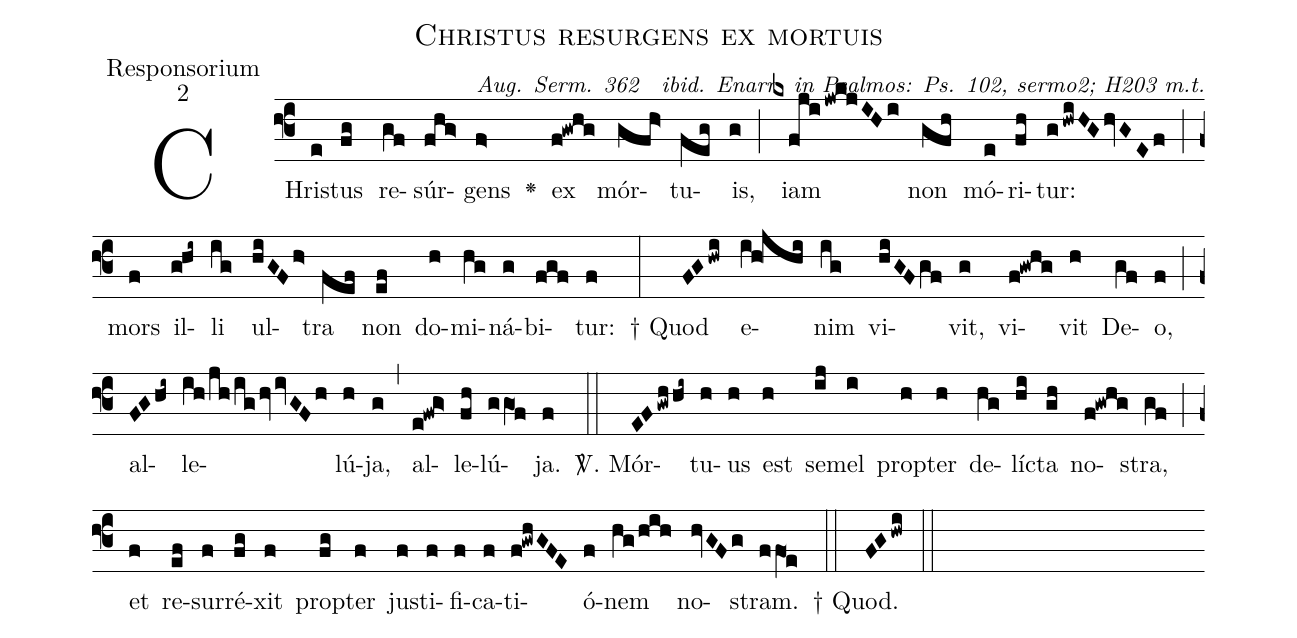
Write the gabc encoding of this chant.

name:Christus resurgens ex mortuis;
office-part:Responsorium;
mode:2;
commentary:ꝶ Aug. Serm. 362 ꝟ ibid. Enarr. in Psalmos: Ps. 102, sermo2; H203 m.t.;
%%
(f3)CHri(e)stus(fg) re(gf)súr(fhg>)gens(f>)

<v>\greheightstar</v>()
ex(f!gwhg) mór(gfh>)tu(feg)is,(g) (;)
iam(kxfji/jwkjIHi) non(gfh) mó(e)ri(fh)tur:(ghwiHGhvGEf) (;)
mors(f) il(ghi~)li(ig) ul(hiGFh>)tra(fef) non(ef) do(h)mi(hg)ná(g)bi(fgf)tur:(f) (:)

† Quod(FGhwi) e(ih!jhi)nim(ig) vi(hiGFgf)vit,(g) vi(f!gwhg)vit(h) De(gf)o,(f) (;)
al(FGhi~)le(ih/jh/ig/hv/ivGFh)lú(h)ja,(g) (,)
al(e!fwg>)le(fh)lú(ggO1f)ja.(f) (::)

<sp>V/</sp>.
Mór(EFgwhhi~)tu(h)us(h) est(h) se(ij)mel(i)
prop(h)ter(h) de(hg)lí(hi)cta(gh) no(f!gwhg)stra,(gf) (;)
et(f) re(ef)sur(f)ré(fg)xit(f) prop(fg)ter(f)
ju(f)sti(f)fi(f)ca(f)ti(f!gwhGFE)ó(f)nem(hg/hih) no(hvGFg)stram.(ffO1e) (::)

† Quod.(FGhwi) (::)
